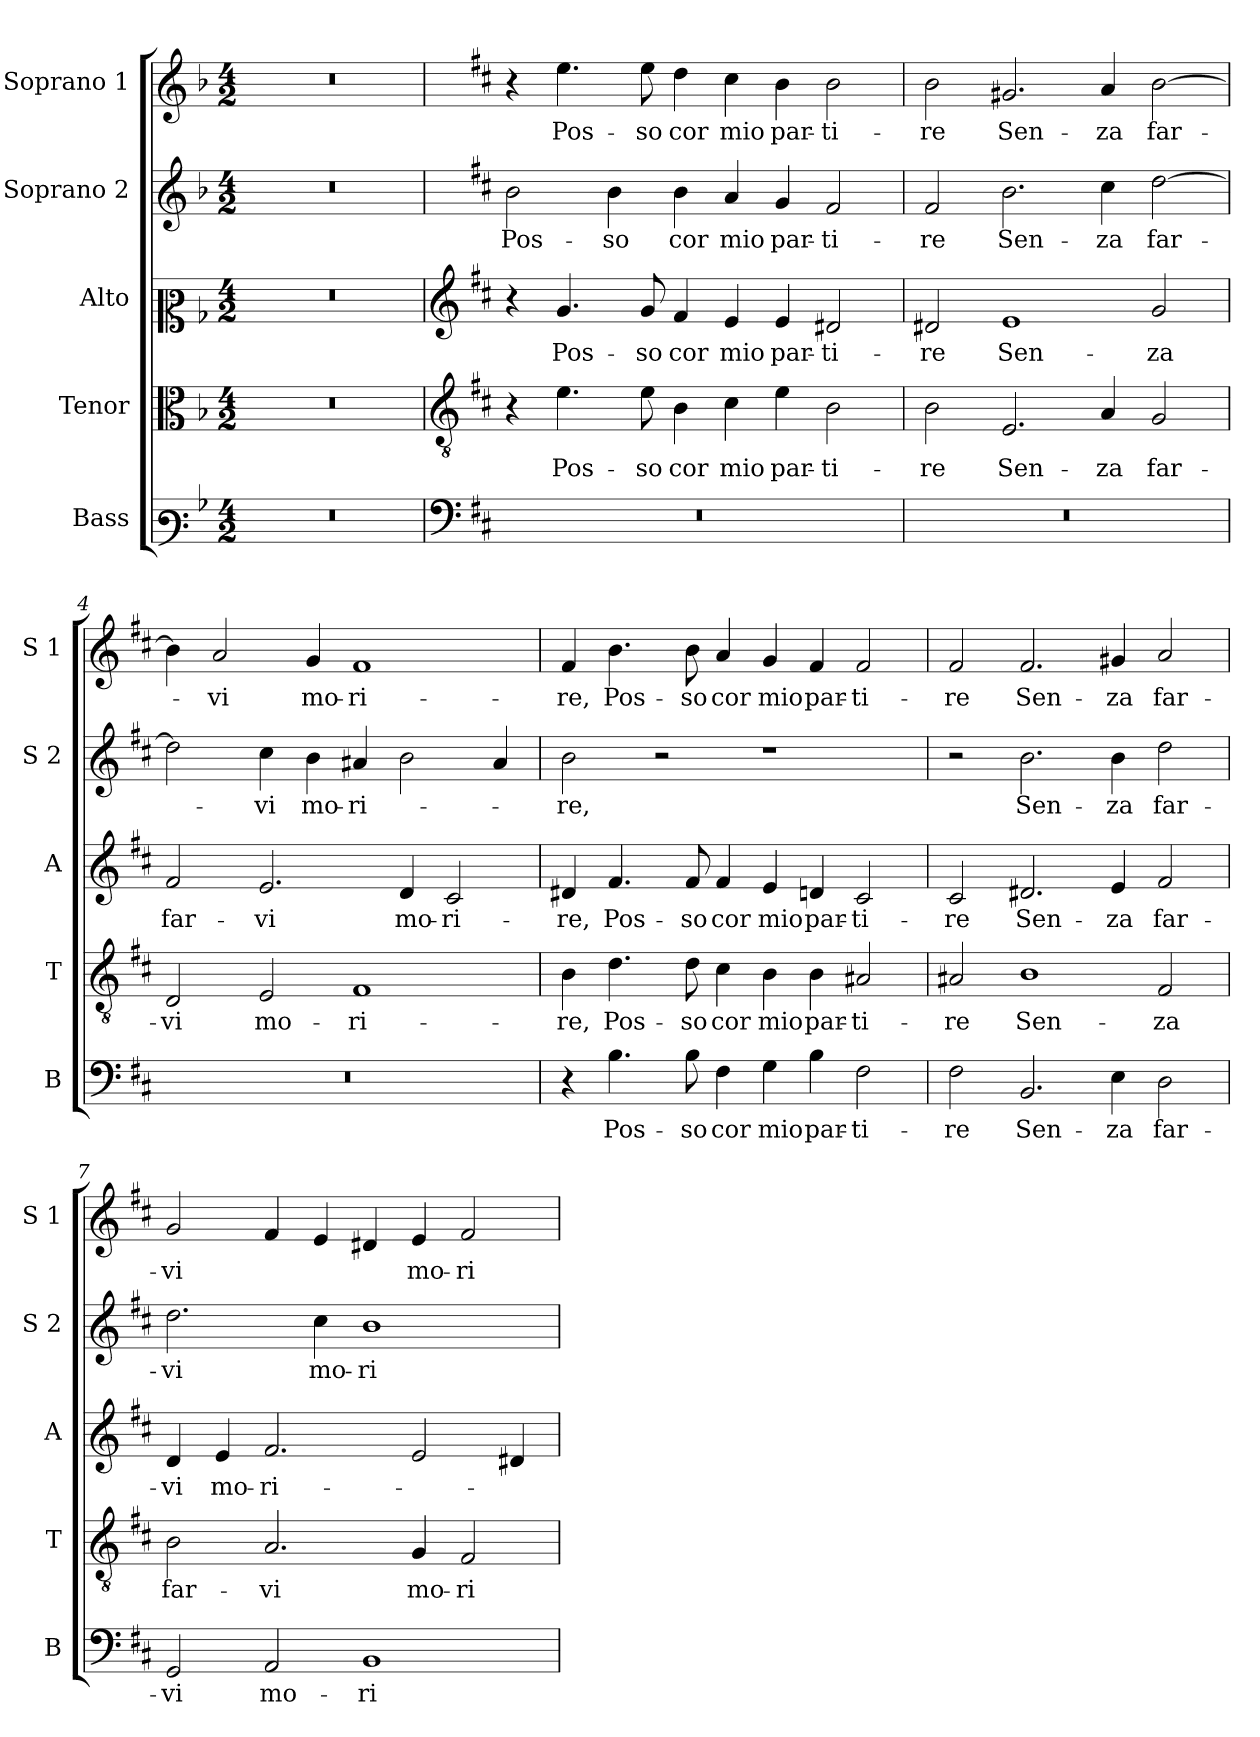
**kern	**text	**kern	**text	**kern	**text	**kern	**text	**kern	**text
*part5	*part5	*part4	*part4	*part3	*part3	*part2	*part2	*part1	*part1
*staff5	*staff5	*staff4	*staff4	*staff3	*staff3	*staff2	*staff2	*staff1	*staff1
*I"Bass	*	*I"Tenor	*	*I"Alto	*	*I"Soprano 2	*	*I"Soprano 1	*
*I'B	*	*I'T	*	*I'A	*	*I'S 2	*	*I'S 1	*
*clefF3	*	*clefC3	*	*clefC2	*	*clefG2	*	*clefG2	*
*k[b-]	*	*k[b-]	*	*k[b-]	*	*k[b-]	*	*k[b-]	*
*F:	*	*F:	*	*F:	*	*F:	*	*F:	*
*M4/2	*	*M4/2	*	*M4/2	*	*M4/2	*	*M4/2	*
=1	=1	=1	=1	=1	=1	=1	=1	=1	=1
0r	.	0r	.	0r	.	0r	.	0r	.
=2	=2	=2	=2	=2	=2	=2	=2	=2	=2
*clefF4	*	*clefGv2	*	*clefG2	*	*	*	*	*
*k[f#c#]	*	*k[f#c#]	*	*k[f#c#]	*	*k[f#c#]	*	*k[f#c#]	*
*D:	*	*D:	*	*D:	*	*D:	*	*D:	*
!	!	!	!	!	!	!	!LO:LY:b	!	!
0r	.	4r	.	4r	.	2b\	Pos-	4r	.
!	!	!	!LO:LY:b	!	!LO:LY:b	!	!	!	!LO:LY:b
.	.	4.e\	Pos-	4.g/	Pos-	.	.	4.ee\	Pos-
!	!	!	!	!	!	!	!LO:LY:b	!	!
.	.	.	.	.	.	4b\	-so	.	.
!	!	!	!LO:LY:b	!	!LO:LY:b	!	!	!	!LO:LY:b
.	.	8e\	-so	8g/	-so	.	.	8ee\	-so
!	!	!	!LO:LY:b	!	!LO:LY:b	!	!LO:LY:b	!	!LO:LY:b
.	.	4B\	cor	4f#/	cor	4b\	cor	4dd\	cor
!	!	!	!LO:LY:b	!	!LO:LY:b	!	!LO:LY:b	!	!LO:LY:b
.	.	4c#\	mio	4e/	mio	4a/	mio	4cc#\	mio
!	!	!	!LO:LY:b	!	!LO:LY:b	!	!LO:LY:b	!	!LO:LY:b
.	.	4e\	par-	4e/	par-	4g/	par-	4b\	par-
!	!	!	!LO:LY:b	!	!LO:LY:b	!	!LO:LY:b	!	!LO:LY:b
.	.	2B\	-ti-	2d#X/	-ti-	2f#/	-ti-	2b\	-ti-
=3	=3	=3	=3	=3	=3	=3	=3	=3	=3
!	!	!	!LO:LY:b	!	!LO:LY:b	!	!LO:LY:b	!	!LO:LY:b
0r	.	2B\	-re	2d#X/	-re	2f#/	-re	2b\	-re
!	!	!	!LO:LY:b	!	!LO:LY:b	!	!LO:LY:b	!	!LO:LY:b
.	.	2.E/	Sen-	1e	Sen-	2.b\	Sen-	2.g#X/	Sen-
!	!	!	!LO:LY:b	!	!	!	!LO:LY:b	!	!LO:LY:b
.	.	4A/	-za	.	.	4cc#\	-za	4a/	-za
!	!	!	!LO:LY:b	!	!LO:LY:b	!	!LO:LY:b	!	!LO:LY:b
.	.	2G/	far-	2g/	-za	[2dd\	far-	[2b\	far-
!!LO:LB:g=z
=4	=4	=4	=4	=4	=4	=4	=4	=4	=4
!	!	!	!LO:LY:b	!	!LO:LY:b	!	!	!	!
0r	.	2D/	-vi	2f#/	far-	2dd\]	.	4b\]	.
!	!	!	!	!	!	!	!	!	!LO:LY:b
.	.	.	.	.	.	.	.	2a/	-vi
!	!	!	!LO:LY:b	!	!LO:LY:b	!	!LO:LY:b	!	!
.	.	2E/	mo-	2.e/	-vi	4cc#\	-vi	.	.
!	!	!	!	!	!	!	!LO:LY:b	!	!LO:LY:b
.	.	.	.	.	.	4b\	mo-	4g/	mo-
!	!	!	!LO:LY:b	!	!	!	!LO:LY:b	!	!LO:LY:b
.	.	1F#	-ri-	.	.	4a#X/	-ri-	1f#	-ri-
!	!	!	!	!	!LO:LY:b	!	!	!	!
.	.	.	.	4d/	mo-	2b\	.	.	.
!	!	!	!	!	!LO:LY:b	!	!	!	!
.	.	.	.	2c#/	-ri-	.	.	.	.
.	.	.	.	.	.	4a#/	.	.	.
=5	=5	=5	=5	=5	=5	=5	=5	=5	=5
!	!	!	!LO:LY:b	!	!LO:LY:b	!	!LO:LY:b	!	!LO:LY:b
4r	.	4B\	-re,	4d#X/	-re,	2b\	-re,	4f#/	-re,
!	!LO:LY:b	!	!LO:LY:b	!	!LO:LY:b	!	!	!	!LO:LY:b
4.B\	Pos-	4.d\	Pos-	4.f#/	Pos-	.	.	4.b\	Pos-
.	.	.	.	.	.	2r	.	.	.
!	!LO:LY:b	!	!LO:LY:b	!	!LO:LY:b	!	!	!	!LO:LY:b
8B\	-so	8d\	-so	8f#/	-so	.	.	8b\	-so
!	!LO:LY:b	!	!LO:LY:b	!	!LO:LY:b	!	!	!	!LO:LY:b
4F#\	cor	4c#\	cor	4f#/	cor	.	.	4a/	cor
!	!LO:LY:b	!	!LO:LY:b	!	!LO:LY:b	!	!	!	!LO:LY:b
4G\	mio	4B\	mio	4e/	mio	1r	.	4g/	mio
!	!LO:LY:b	!	!LO:LY:b	!	!LO:LY:b	!	!	!	!LO:LY:b
4B\	par-	4B\	par-	4dn/	par-	.	.	4f#/	par-
!	!LO:LY:b	!	!LO:LY:b	!	!LO:LY:b	!	!	!	!LO:LY:b
2F#\	-ti-	2A#X/	-ti-	2c#/	-ti-	.	.	2f#/	-ti-
=6	=6	=6	=6	=6	=6	=6	=6	=6	=6
!	!LO:LY:b	!	!LO:LY:b	!	!LO:LY:b	!	!	!	!LO:LY:b
2F#\	-re	2A#X/	-re	2c#/	-re	2r	.	2f#/	-re
!	!LO:LY:b	!	!LO:LY:b	!	!LO:LY:b	!	!LO:LY:b	!	!LO:LY:b
2.BB/	Sen-	1B	Sen-	2.d#X/	Sen-	2.b\	Sen-	2.f#/	Sen-
!	!LO:LY:b	!	!	!	!LO:LY:b	!	!LO:LY:b	!	!LO:LY:b
4E\	-za	.	.	4e/	-za	4b\	-za	4g#X/	-za
!	!LO:LY:b	!	!LO:LY:b	!	!LO:LY:b	!	!LO:LY:b	!	!LO:LY:b
2D\	far-	2F#/	-za	2f#/	far-	2dd\	far-	2a/	far-
!!LO:PB:g=z
=7	=7	=7	=7	=7	=7	=7	=7	=7	=7
!	!LO:LY:b	!	!LO:LY:b	!	!LO:LY:b	!	!LO:LY:b	!	!LO:LY:b
2GG/	-vi	2B\	far-	4d/	-vi	2.dd\	-vi	2g/	-vi
!	!	!	!	!	!LO:LY:b	!	!	!	!
.	.	.	.	4e/	mo-	.	.	.	.
!	!LO:LY:b	!	!LO:LY:b	!	!LO:LY:b	!	!	!	!
2AA/	mo-	2.A/	-vi	2.f#/	-ri-	.	.	4f#/	.
!	!	!	!	!	!	!	!LO:LY:b	!	!
.	.	.	.	.	.	4cc#\	mo-	4e/	.
!	!LO:LY:b	!	!	!	!	!	!LO:LY:b	!	!
1BB	-ri-	.	.	.	.	1b	-ri-	4d#X/	.
!	!	!	!LO:LY:b	!	!	!	!	!	!LO:LY:b
.	.	4G/	mo-	2e/	.	.	.	4e/	mo-
!	!	!	!LO:LY:b	!	!	!	!	!	!LO:LY:b
.	.	2F#/	-ri-	.	.	.	.	2f#/	-ri-
.	.	.	.	4d#X/	.	.	.	.	.
=	=	=	=	=	=	=	=	=	=
*-	*-	*-	*-	*-	*-	*-	*-	*-	*-
